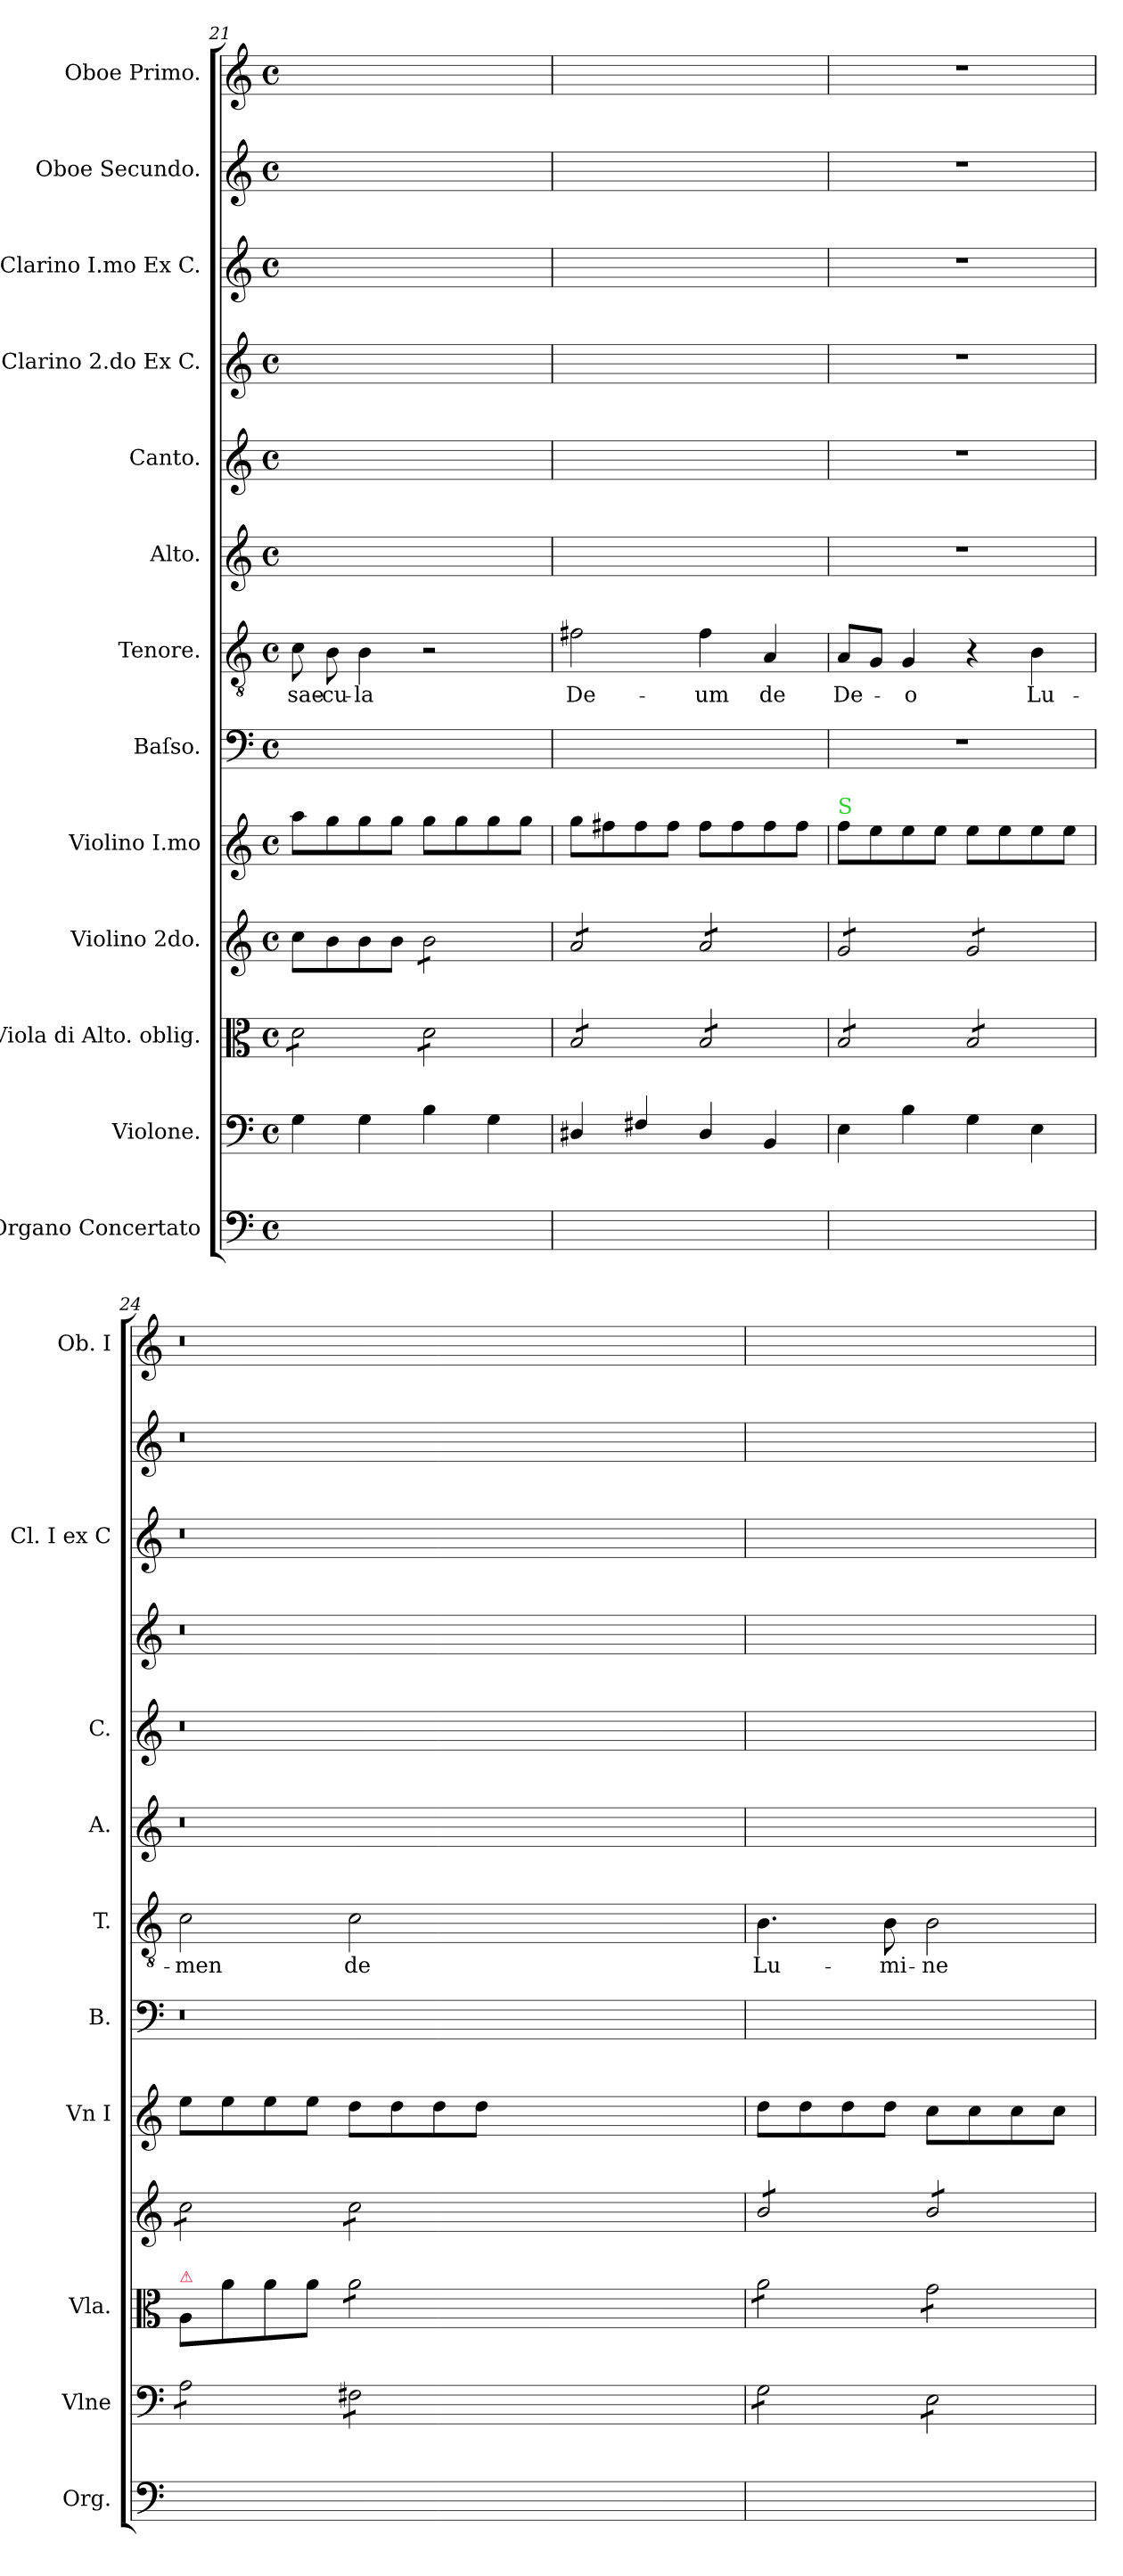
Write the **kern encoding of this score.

**kern	**kern	**kern	**kern	**kern	**kern	**kern	**text	**kern	**kern	**kern	**kern	**kern	**kern
*part13	*part12	*part11	*part10	*part9	*part8	*part7	*part7	*part6	*part5	*part4	*part3	*part2	*part1
*staff13	*staff12	*staff11	*staff10	*staff9	*staff8	*staff7	*staff7	*staff6	*staff5	*staff4	*staff3	*staff2	*staff1
*I"Organo Concertato	*I"Violone.	*I"Viola di Alto. oblig.	*I"Violino 2do.	*I"Violino I.mo	*I"Baſso.	*I"Tenore.	*	*I"Alto.	*I"Canto.	*I"Clarino 2.do Ex C.	*I"Clarino I.mo Ex C.	*I"Oboe Secundo.	*I"Oboe Primo.
*I'Org.	*I'Vlne	*I'Vla.	*	*I'Vn I	*I'B.	*I'T.	*	*I'A.	*I'C.	*	*I'Cl. I ex C	*	*I'Ob. I
*clefF4	*clefF4	*clefC3	*clefG2	*clefG2	*clefF4	*clefGv2	*	*clefG2	*clefG2	*clefG2	*clefG2	*clefG2	*clefG2
*k[]	*k[]	*k[]	*k[]	*k[]	*k[]	*k[]	*	*k[]	*k[]	*k[]	*k[]	*k[]	*k[]
*C:	*C:	*C:	*C:	*C:	*C:	*C:	*	*C:	*C:	*C:	*C:	*C:	*C:
*M4/4	*M4/4	*M4/4	*M4/4	*M4/4	*M4/4	*M4/4	*	*M4/4	*M4/4	*M4/4	*M4/4	*M4/4	*M4/4
*met(c)	*met(c)	*met(c)	*met(c)	*met(c)	*met(c)	*met(c)	*	*met(c)	*met(c)	*met(c)	*met(c)	*met(c)	*met(c)
=21	=21	=21	=21	=21	=21	=21	=21	=21	=21	=21	=21	=21	=21
*	*	*tremolo	*	*	*	*	*	*	*	*	*	*	*
1ryy	4G\	8d\L	8cc\L	8aa\L	1ryy	8c\	sae-	1ryy	1ryy	1ryy	1ryy	1ryy	1ryy
.	.	8d\	8b\	8gg\	.	8B\	-cu-	.	.	.	.	.	.
.	4G\	8d\	8b\	8gg\	.	4B\	-la	.	.	.	.	.	.
.	.	8d\J	8b\J	8gg\J	.	.	.	.	.	.	.	.	.
*	*	*	*tremolo	*	*	*	*	*	*	*	*	*	*
.	4B\	8d\L	8b\L	8gg\L	.	2r	.	.	.	.	.	.	.
.	.	8d\	8b\	8gg\	.	.	.	.	.	.	.	.	.
.	4G\	8d\	8b\	8gg\	.	.	.	.	.	.	.	.	.
.	.	8d\J	8b\J	8gg\J	.	.	.	.	.	.	.	.	.
=22	=22	=22	=22	=22	=22	=22	=22	=22	=22	=22	=22	=22	=22
1ryy	4D#X/	8B/L	8a/L	8gg\L	1ryy	2f#X\	De-	1ryy	1ryy	1ryy	1ryy	1ryy	1ryy
.	.	8B/	8a/	8ff#X\	.	.	.	.	.	.	.	.	.
.	4F#X/	8B/	8a/	8ff#\	.	.	.	.	.	.	.	.	.
.	.	8B/J	8a/J	8ff#\J	.	.	.	.	.	.	.	.	.
.	4D#/	8B/L	8a/L	8ff#\L	.	4f#\	-um	.	.	.	.	.	.
.	.	8B/	8a/	8ff#\	.	.	.	.	.	.	.	.	.
.	4BB/	8B/	8a/	8ff#\	.	4A/	de	.	.	.	.	.	.
.	.	8B/J	8a/J	8ff#\J	.	.	.	.	.	.	.	.	.
=23	=23	=23	=23	=23	=23	=23	=23	=23	=23	=23	=23	=23	=23
!	!	!	!	!LO:TX:a:color=limegreen:t=S	!	!	!	!	!	!	!	!	!
1ryy	4E\	8B/L	8g/L	8ff\L	1r	8A/L	De-	1r	1r	1r	1r	1r	1r
.	.	8B/	8g/	8ee\	.	8G/J	.	.	.	.	.	.	.
.	4B\	8B/	8g/	8ee\	.	4G/	-o	.	.	.	.	.	.
.	.	8B/J	8g/J	8ee\J	.	.	.	.	.	.	.	.	.
.	4G\	8B/L	8g/L	8ee\L	.	4r	.	.	.	.	.	.	.
.	.	8B/	8g/	8ee\	.	.	.	.	.	.	.	.	.
.	4E\	8B/	8g/	8ee\	.	4B\	Lu-	.	.	.	.	.	.
.	.	8B/J	8g/J	8ee\J	.	.	.	.	.	.	.	.	.
*	*	*Xtremolo	*	*	*	*	*	*	*	*	*	*	*
=24	=24	=24	=24	=24	=24	=24	=24	=24	=24	=24	=24	=24	=24
!	!	!LO:TX:a:color=crimson:t=⚠	!	!	!	!	!	!	!	!	!	!	!
*	*tremolo	*	*	*	*	*	*	*	*	*	*	*	*
1ryy	8A\L	8A/L	8cc\L	8ee\L	0.r	2c\	-men	0.r	0.r	0.r	0.r	0.r	0.r
.	8A\	8a\	8cc\	8ee\	.	.	.	.	.	.	.	.	.
.	8A\	8a\	8cc\	8ee\	.	.	.	.	.	.	.	.	.
.	8A\J	8a\J	8cc\J	8ee\J	.	.	.	.	.	.	.	.	.
*	*	*tremolo	*	*	*	*	*	*	*	*	*	*	*
.	8F#X\L	8a\L	8cc\L	8dd\L	.	2c\	de	.	.	.	.	.	.
.	8F#X\	8a\	8cc\	8dd\	.	.	.	.	.	.	.	.	.
.	8F#X\	8a\	8cc\	8dd\	.	.	.	.	.	.	.	.	.
.	8F#X\J	8a\J	8cc\J	8dd\J	.	.	.	.	.	.	.	.	.
0ryy	0ryy	0ryy	0ryy	0ryy	.	0ryy	.	.	.	.	.	.	.
=25	=25	=25	=25	=25	=25	=25	=25	=25	=25	=25	=25	=25	=25
1ryy	8G\L	8a\L	8b/L	8dd\L	1ryy	4.B\	Lu-	1ryy	1ryy	1ryy	1ryy	1ryy	1ryy
.	8G\	8a\	8b/	8dd\	.	.	.	.	.	.	.	.	.
.	8G\	8a\	8b/	8dd\	.	.	.	.	.	.	.	.	.
.	8G\J	8a\J	8b/J	8dd\J	.	8B\	-mi-	.	.	.	.	.	.
.	8E\L	8g\L	8b/L	8cc\L	.	2B\	-ne	.	.	.	.	.	.
.	8E\	8g\	8b/	8cc\	.	.	.	.	.	.	.	.	.
.	8E\	8g\	8b/	8cc\	.	.	.	.	.	.	.	.	.
.	8E\J	8g\J	8b/J	8cc\J	.	.	.	.	.	.	.	.	.
*	*	*	*Xtremolo	*	*	*	*	*	*	*	*	*	*
*	*	*Xtremolo	*	*	*	*	*	*	*	*	*	*	*
*	*Xtremolo	*	*	*	*	*	*	*	*	*	*	*	*
=	=	=	=	=	=	=	=	=	=	=	=	=	=
*-	*-	*-	*-	*-	*-	*-	*-	*-	*-	*-	*-	*-	*-
